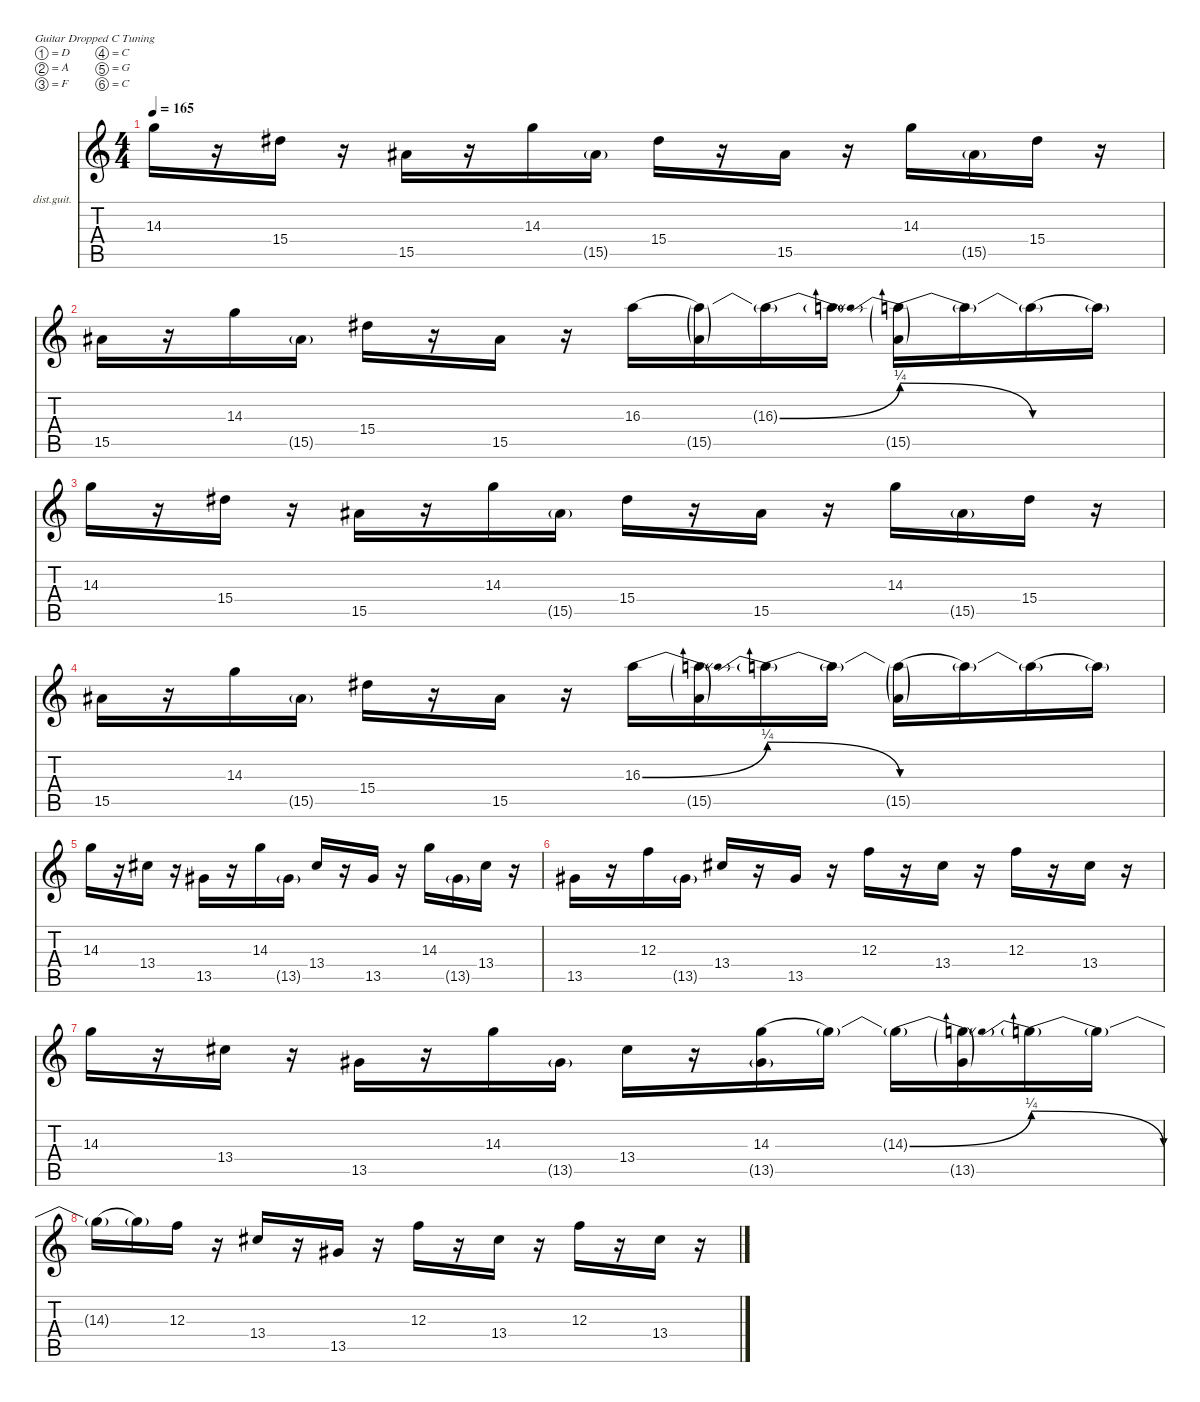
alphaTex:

\defaultSystemsLayout 4
\hideDynamics
\bracketExtendMode nobrackets
\firstSystemTrackNameOrientation horizontal
\otherSystemsTrackNameOrientation horizontal
\track ("Devin Townsend (Guitar 1)" "dist.guit.") {mute instrument distortionguitar}
\staff {score tabs}
\tuning (D4 A3 F3 C3 G2 C2)
\ts (4 4)
\tempo 165
\clef g2
\ks c
14.3.16{dy f beam Down} r.16{beam Down} 15.4{acc #}.16{beam Down} r.16{beam Down} 15.5{acc #}.16{beam Down} r.16{beam Down} 14.3.16{beam Down} 15.5{g acc #}.16{beam Down} 15.4{acc #}.16{beam Down} r.16{beam Down} 15.5{acc #}.16{beam Down} r.16{beam Down} 14.3.16{beam Down} 15.5{g acc #}.16{beam Down} 15.4{acc #}.16{beam Down} r.16{beam Down} |
15.5{acc #}.16{beam Down} r.16{beam Down} 14.3.16{beam Down} 15.5{g acc #}.16{beam Down} 15.4{acc #}.16{beam Down} r.16{beam Down} 15.5{acc #}.16{beam Down} r.16{beam Down} 16.3{be (hold 0 0 60 0)}.16{beam Down} (16.3{t} 15.5{g acc #}).16{beam Down} 16.3{be (bend 0 0 60 1) t}.16{beam Down} 16.3{t}.16{beam Down} (16.3{be (prebendrelease 0 1 60 0) t} 15.5{g acc #}).16{beam Down} 16.3{t}.16{beam Down} 16.3{be (hold 0 0 60 0) t}.16{beam Down} 16.3{be (hold 0 0 60 0) t}.16{beam Down} |
14.3.16{beam Down} r.16{beam Down} 15.4{acc #}.16{beam Down} r.16{beam Down} 15.5{acc #}.16{beam Down} r.16{beam Down} 14.3.16{beam Down} 15.5{g acc #}.16{beam Down} 15.4{acc #}.16{beam Down} r.16{beam Down} 15.5{acc #}.16{beam Down} r.16{beam Down} 14.3.16{beam Down} 15.5{g acc #}.16{beam Down} 15.4{acc #}.16{beam Down} r.16{beam Down} |
15.5{acc #}.16{beam Down} r.16{beam Down} 14.3.16{beam Down} 15.5{g acc #}.16{beam Down} 15.4{acc #}.16{beam Down} r.16{beam Down} 15.5{acc #}.16{beam Down} r.16{beam Down} 16.3{be (bend 0 0 60 1)}.16{beam Down} (16.3{t} 15.5{g acc #}).16{beam Down} 16.3{be (prebendrelease 0 1 60 0) t}.16{beam Down} 16.3{t}.16{beam Down} (16.3{be (hold 0 0 60 0) t} 15.5{g acc #}).16{beam Down} 16.3{t}.16{beam Down} 16.3{be (hold 0 0 60 0) t}.16{beam Down} 16.3{be (hold 0 0 60 0) t}.16{beam Down} |
14.3.16{beam Down} r.16{beam Down} 13.4{acc #}.16{beam Down} r.16{beam Down} 13.5{acc #}.16{beam Down} r.16{beam Down} 14.3.16{beam Down} 13.5{g acc #}.16{beam Down} 13.4{acc #}.16{beam Up} r.16{beam Up} 13.5{acc #}.16{beam Up} r.16{beam Up} 14.3.16{beam Down} 13.5{g acc #}.16{beam Down} 13.4{acc #}.16{beam Down} r.16{beam Down} |
13.5{acc #}.16{beam Down} r.16{beam Down} 12.3.16{beam Down} 13.5{g acc #}.16{beam Down} 13.4{acc #}.16{beam Up} r.16{beam Up} 13.5{acc #}.16{beam Up} r.16{beam Up} 12.3.16{beam Down} r.16{beam Down} 13.4{acc #}.16{beam Down} r.16{beam Down} 12.3.16{beam Down} r.16{beam Down} 13.4{acc #}.16{beam Down} r.16{beam Down} |
14.3.16{beam Down} r.16{beam Down} 13.4{acc #}.16{beam Down} r.16{beam Down} 13.5{acc #}.16{beam Down} r.16{beam Down} 14.3.16{beam Down} 13.5{g acc #}.16{beam Down} 13.4{acc #}.16{beam Down} r.16{beam Down} (14.3{be (hold 0 0 60 0)} 13.5{g acc #}).16{beam Down} 14.3{t}.16{beam Down} 14.3{be (bend 0 0 60 1) t}.16{beam Down} (14.3{t} 13.5{g acc #}).16{beam Down} 14.3{be (prebendrelease 0 1 60 0) t}.16{beam Down} 14.3{t}.16{beam Down} |
14.3{be (hold 0 0 60 0) t}.16{beam Down} 14.3{be (hold 0 0 60 0) t}.16{beam Down} 12.3.16{beam Down} r.16{beam Down} 13.4{acc #}.16{beam Up} r.16{beam Up} 13.5{acc #}.16{beam Up} r.16{beam Up} 12.3.16{beam Down} r.16{beam Down} 13.4{acc #}.16{beam Down} r.16{beam Down} 12.3.16{beam Down} r.16{beam Down} 13.4{acc #}.16{beam Down} r.16{beam Down}
